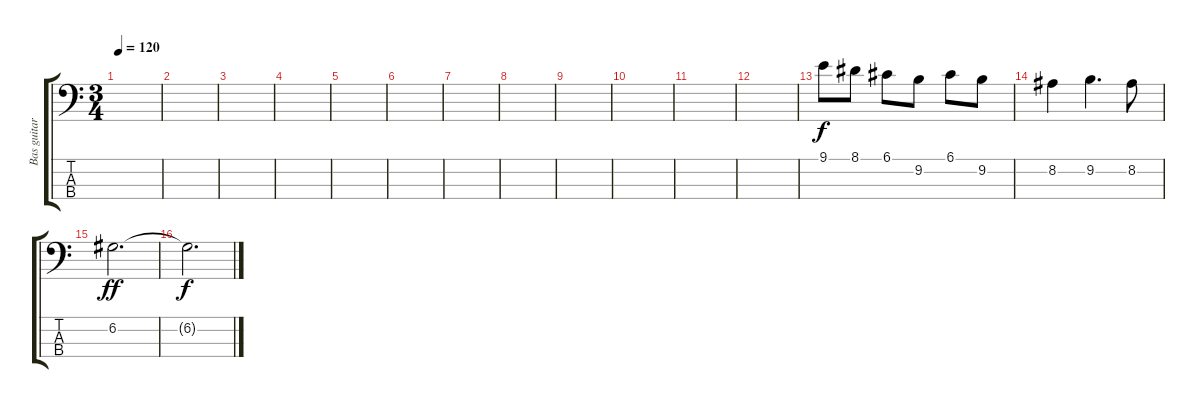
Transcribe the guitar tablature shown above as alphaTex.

\track ("Bas guitar" "Bas guitar") {instrument electricbassfinger}
\staff {score tabs}
\tuning (G2 D2 A1 E1) {hide}
\ts (3 4)
\tempo 120
\clef f4
\ks c
|
|
|
|
|
|
|
|
|
|
|
|
9.1.8 8.1.8 6.1.8 9.2.8 6.1.8 9.2.8 |
8.2.4 9.2.4{d} 8.2.8 |
6.2.2{d dy ff} |
6.2{t}.2{d dy f}
